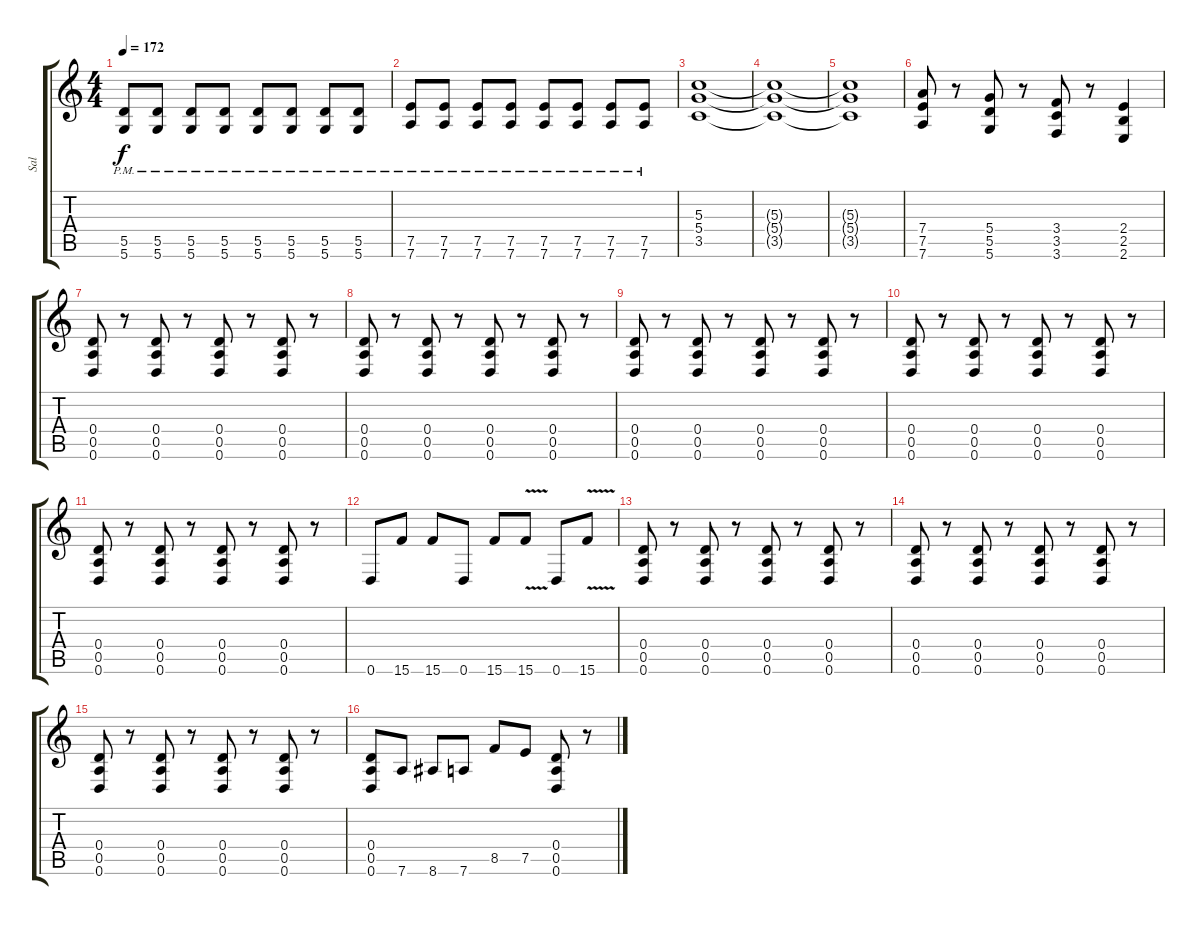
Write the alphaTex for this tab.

\track ("Sal" "Sal") {instrument distortionguitar}
\staff {score tabs}
\tuning (E4 B3 G3 D3 A2 D2) {hide}
\ts (4 4)
\tempo 172
\clef g2
\ks c
(5.5{pm} 5.6{pm}).8{dy f} (5.5{pm} 5.6{pm}).8 (5.5{pm} 5.6{pm}).8 (5.5{pm} 5.6{pm}).8 (5.5{pm} 5.6{pm}).8 (5.5{pm} 5.6{pm}).8 (5.5{pm} 5.6{pm}).8 (5.5{pm} 5.6{pm}).8 |
(7.5{pm} 7.6{pm}).8 (7.5{pm} 7.6{pm}).8 (7.5{pm} 7.6{pm}).8 (7.5{pm} 7.6{pm}).8 (7.5{pm} 7.6{pm}).8 (7.5{pm} 7.6{pm}).8 (7.5{pm} 7.6{pm}).8 (7.5{pm} 7.6{pm}).8 |
(5.3 5.4 3.5).1 |
(5.3{t} 5.4{t} 3.5{t}).1 |
(5.3{t} 5.4{t} 3.5{t}).1 |
(7.4 7.5 7.6).8 r.8 (5.4 5.5 5.6).8 r.8 (3.4 3.5 3.6).8 r.8 (2.4 2.5 2.6).4 |
(0.4 0.5 0.6).8 r.8 (0.4 0.5 0.6).8 r.8 (0.4 0.5 0.6).8 r.8 (0.4 0.5 0.6).8 r.8 |
(0.4 0.5 0.6).8 r.8 (0.4 0.5 0.6).8 r.8 (0.4 0.5 0.6).8 r.8 (0.4 0.5 0.6).8 r.8 |
(0.4 0.5 0.6).8 r.8 (0.4 0.5 0.6).8 r.8 (0.4 0.5 0.6).8 r.8 (0.4 0.5 0.6).8 r.8 |
(0.4 0.5 0.6).8 r.8 (0.4 0.5 0.6).8 r.8 (0.4 0.5 0.6).8 r.8 (0.4 0.5 0.6).8 r.8 |
(0.4 0.5 0.6).8 r.8 (0.4 0.5 0.6).8 r.8 (0.4 0.5 0.6).8 r.8 (0.4 0.5 0.6).8 r.8 |
0.6.8 15.6.8 15.6.8 0.6.8 15.6.8 15.6{v}.8 0.6.8 15.6{v}.8 |
(0.4 0.5 0.6).8 r.8 (0.4 0.5 0.6).8 r.8 (0.4 0.5 0.6).8 r.8 (0.4 0.5 0.6).8 r.8 |
(0.4 0.5 0.6).8 r.8 (0.4 0.5 0.6).8 r.8 (0.4 0.5 0.6).8 r.8 (0.4 0.5 0.6).8 r.8 |
(0.4 0.5 0.6).8 r.8 (0.4 0.5 0.6).8 r.8 (0.4 0.5 0.6).8 r.8 (0.4 0.5 0.6).8 r.8 |
(0.4 0.5 0.6).8 7.6.8 8.6.8 7.6.8 8.5.8 7.5.8 (0.4 0.5 0.6).8 r.8
